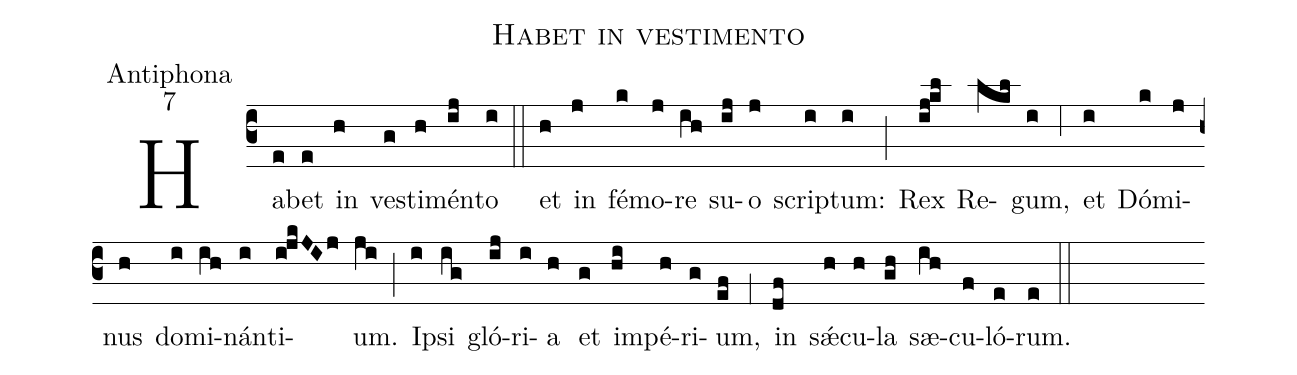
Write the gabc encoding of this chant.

name:Habet in vestimento;
office-part:Antiphona;
mode:7;
%%
(c3) Ha(e)bet(e) in(h) ve(g)sti(h)mén(ij)to(i) (::)
et(h) in(j) fé(k)mo(j)re(ih) su(ij)o(j) scrip(i)tum:(i) (;) Rex(ij!kl) Re(lkl)gum,(i) (,6) et(i) Dó(k)mi(j)nus(h) do(i)mi(ih)nán(i)ti(i!jkJIj)um.(ji) (;) I(i)psi(ig) gló(ij)ri(i)a(h) et(g) im(hi)pé(h)ri(g)um,(ef) (,1) in(df) sǽ(h)cu(h)la(gh) sæ(ih)cu(f)ló(e)rum.(e) (::)
